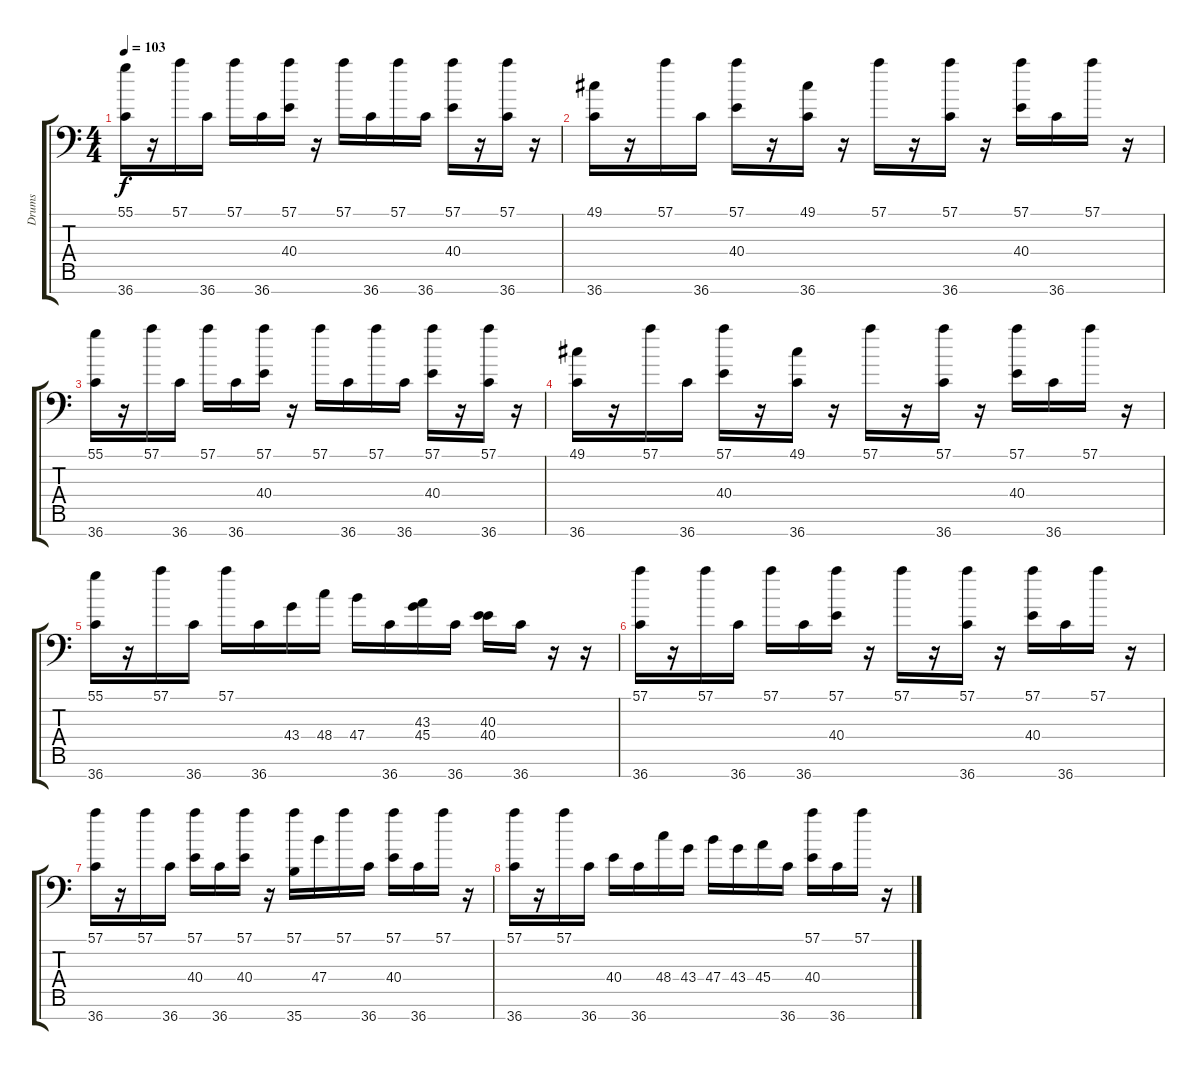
\track ("Drums" "Drums") {instrument acousticgrandpiano}
\staff {score tabs}
\tuning (C-1 C-1 C-1 C-1 C-1 C-1 C-1) {hide}
\ts (4 4)
\tempo 103
\clef f4
\ks c
(55.1 36.7).16{dy f} r.16 57.1.16 36.7.16 57.1.16 36.7.16 (57.1 40.4).16 r.16 57.1.16 36.7.16 57.1.16 36.7.16 (57.1 40.4).16 r.16 (57.1 36.7).16 r.16 |
(49.1 36.7).16 r.16 57.1.16 36.7.16 (57.1 40.4).16 r.16 (49.1 36.7).16 r.16 57.1.16 r.16 (57.1 36.7).16 r.16 (57.1 40.4).16 36.7.16 57.1.16 r.16 |
(55.1 36.7).16 r.16 57.1.16 36.7.16 57.1.16 36.7.16 (57.1 40.4).16 r.16 57.1.16 36.7.16 57.1.16 36.7.16 (57.1 40.4).16 r.16 (57.1 36.7).16 r.16 |
(49.1 36.7).16 r.16 57.1.16 36.7.16 (57.1 40.4).16 r.16 (49.1 36.7).16 r.16 57.1.16 r.16 (57.1 36.7).16 r.16 (57.1 40.4).16 36.7.16 57.1.16 r.16 |
(55.1 36.7).16 r.16 57.1.16 36.7.16 57.1.16 36.7.16 43.4.16 48.4.16 47.4.16 36.7.16 (43.3 45.4).16 36.7.16 (40.3 40.4).16 36.7.16 r.16 r.16 |
(57.1 36.7).16 r.16 57.1.16 36.7.16 57.1.16 36.7.16 (57.1 40.4).16 r.16 57.1.16 r.16 (57.1 36.7).16 r.16 (57.1 40.4).16 36.7.16 57.1.16 r.16 |
(57.1 36.7).16 r.16 57.1.16 36.7.16 (57.1 40.4).16 36.7.16 (57.1 40.4).16 r.16 (57.1 35.7).16 47.4.16 57.1.16 36.7.16 (57.1 40.4).16 36.7.16 57.1.16 r.16 |
(57.1 36.7).16 r.16 57.1.16 36.7.16 40.4.16 36.7.16 48.4.16 43.4.16 47.4.16 43.4.16 45.4.16 36.7.16 (57.1 40.4).16 36.7.16 57.1.16 r.16
